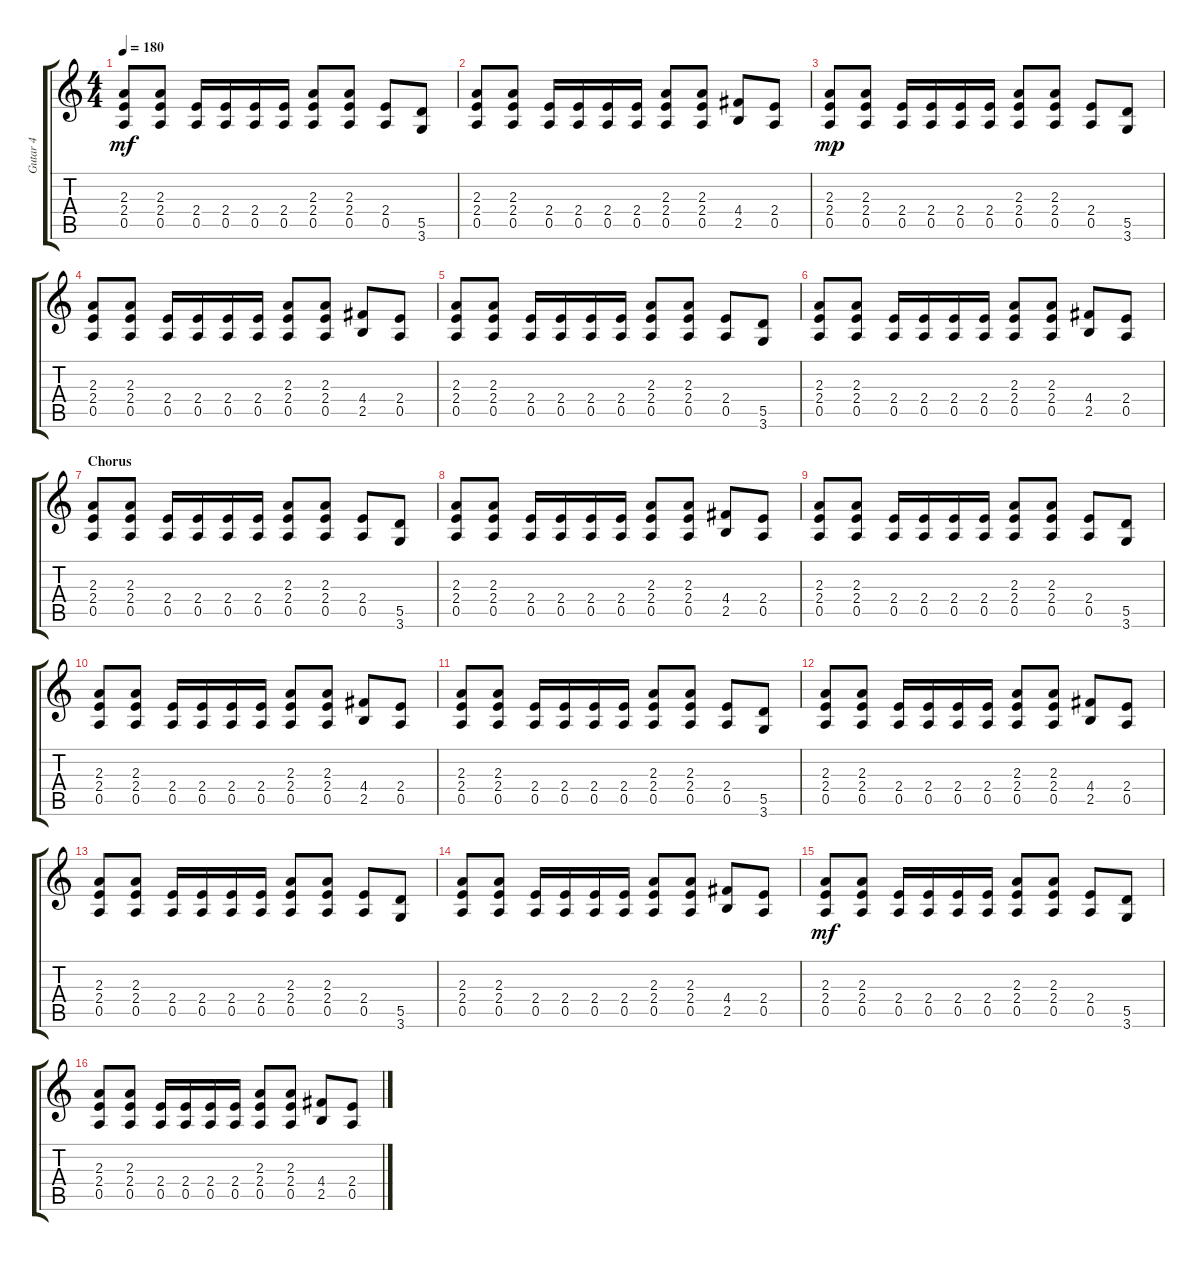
\track ("Gutar 4" "Gutar 4") {instrument overdrivenguitar}
\staff {score tabs}
\tuning (E4 B3 G3 D3 A2 E2) {hide}
\ts (4 4)
\tempo 180
\clef g2
\ks c
(2.3 2.4 0.5).8{dy mf} (2.3 2.4 0.5).8 (2.4 0.5).16 (2.4 0.5).16 (2.4 0.5).16 (2.4 0.5).16 (2.3 2.4 0.5).8 (2.3 2.4 0.5).8 (2.4 0.5).8 (5.5 3.6).8 |
(2.3 2.4 0.5).8 (2.3 2.4 0.5).8 (2.4 0.5).16 (2.4 0.5).16 (2.4 0.5).16 (2.4 0.5).16 (2.3 2.4 0.5).8 (2.3 2.4 0.5).8 (4.4 2.5).8 (2.4 0.5).8 |
(2.3 2.4 0.5).8{dy mp} (2.3 2.4 0.5).8 (2.4 0.5).16 (2.4 0.5).16 (2.4 0.5).16 (2.4 0.5).16 (2.3 2.4 0.5).8 (2.3 2.4 0.5).8 (2.4 0.5).8 (5.5 3.6).8 |
(2.3 2.4 0.5).8 (2.3 2.4 0.5).8 (2.4 0.5).16 (2.4 0.5).16 (2.4 0.5).16 (2.4 0.5).16 (2.3 2.4 0.5).8 (2.3 2.4 0.5).8 (4.4 2.5).8 (2.4 0.5).8 |
(2.3 2.4 0.5).8 (2.3 2.4 0.5).8 (2.4 0.5).16 (2.4 0.5).16 (2.4 0.5).16 (2.4 0.5).16 (2.3 2.4 0.5).8 (2.3 2.4 0.5).8 (2.4 0.5).8 (5.5 3.6).8 |
(2.3 2.4 0.5).8 (2.3 2.4 0.5).8 (2.4 0.5).16 (2.4 0.5).16 (2.4 0.5).16 (2.4 0.5).16 (2.3 2.4 0.5).8 (2.3 2.4 0.5).8 (4.4 2.5).8 (2.4 0.5).8 |
\section ("" "Chorus")
(2.3 2.4 0.5).8 (2.3 2.4 0.5).8 (2.4 0.5).16 (2.4 0.5).16 (2.4 0.5).16 (2.4 0.5).16 (2.3 2.4 0.5).8 (2.3 2.4 0.5).8 (2.4 0.5).8 (5.5 3.6).8 |
(2.3 2.4 0.5).8 (2.3 2.4 0.5).8 (2.4 0.5).16 (2.4 0.5).16 (2.4 0.5).16 (2.4 0.5).16 (2.3 2.4 0.5).8 (2.3 2.4 0.5).8 (4.4 2.5).8 (2.4 0.5).8 |
(2.3 2.4 0.5).8 (2.3 2.4 0.5).8 (2.4 0.5).16 (2.4 0.5).16 (2.4 0.5).16 (2.4 0.5).16 (2.3 2.4 0.5).8 (2.3 2.4 0.5).8 (2.4 0.5).8 (5.5 3.6).8 |
(2.3 2.4 0.5).8 (2.3 2.4 0.5).8 (2.4 0.5).16 (2.4 0.5).16 (2.4 0.5).16 (2.4 0.5).16 (2.3 2.4 0.5).8 (2.3 2.4 0.5).8 (4.4 2.5).8 (2.4 0.5).8 |
(2.3 2.4 0.5).8 (2.3 2.4 0.5).8 (2.4 0.5).16 (2.4 0.5).16 (2.4 0.5).16 (2.4 0.5).16 (2.3 2.4 0.5).8 (2.3 2.4 0.5).8 (2.4 0.5).8 (5.5 3.6).8 |
(2.3 2.4 0.5).8 (2.3 2.4 0.5).8 (2.4 0.5).16 (2.4 0.5).16 (2.4 0.5).16 (2.4 0.5).16 (2.3 2.4 0.5).8 (2.3 2.4 0.5).8 (4.4 2.5).8 (2.4 0.5).8 |
(2.3 2.4 0.5).8 (2.3 2.4 0.5).8 (2.4 0.5).16 (2.4 0.5).16 (2.4 0.5).16 (2.4 0.5).16 (2.3 2.4 0.5).8 (2.3 2.4 0.5).8 (2.4 0.5).8 (5.5 3.6).8 |
(2.3 2.4 0.5).8 (2.3 2.4 0.5).8 (2.4 0.5).16 (2.4 0.5).16 (2.4 0.5).16 (2.4 0.5).16 (2.3 2.4 0.5).8 (2.3 2.4 0.5).8 (4.4 2.5).8 (2.4 0.5).8 |
(2.3 2.4 0.5).8{dy mf} (2.3 2.4 0.5).8 (2.4 0.5).16 (2.4 0.5).16 (2.4 0.5).16 (2.4 0.5).16 (2.3 2.4 0.5).8 (2.3 2.4 0.5).8 (2.4 0.5).8 (5.5 3.6).8 |
(2.3 2.4 0.5).8 (2.3 2.4 0.5).8 (2.4 0.5).16 (2.4 0.5).16 (2.4 0.5).16 (2.4 0.5).16 (2.3 2.4 0.5).8 (2.3 2.4 0.5).8 (4.4 2.5).8 (2.4 0.5).8
